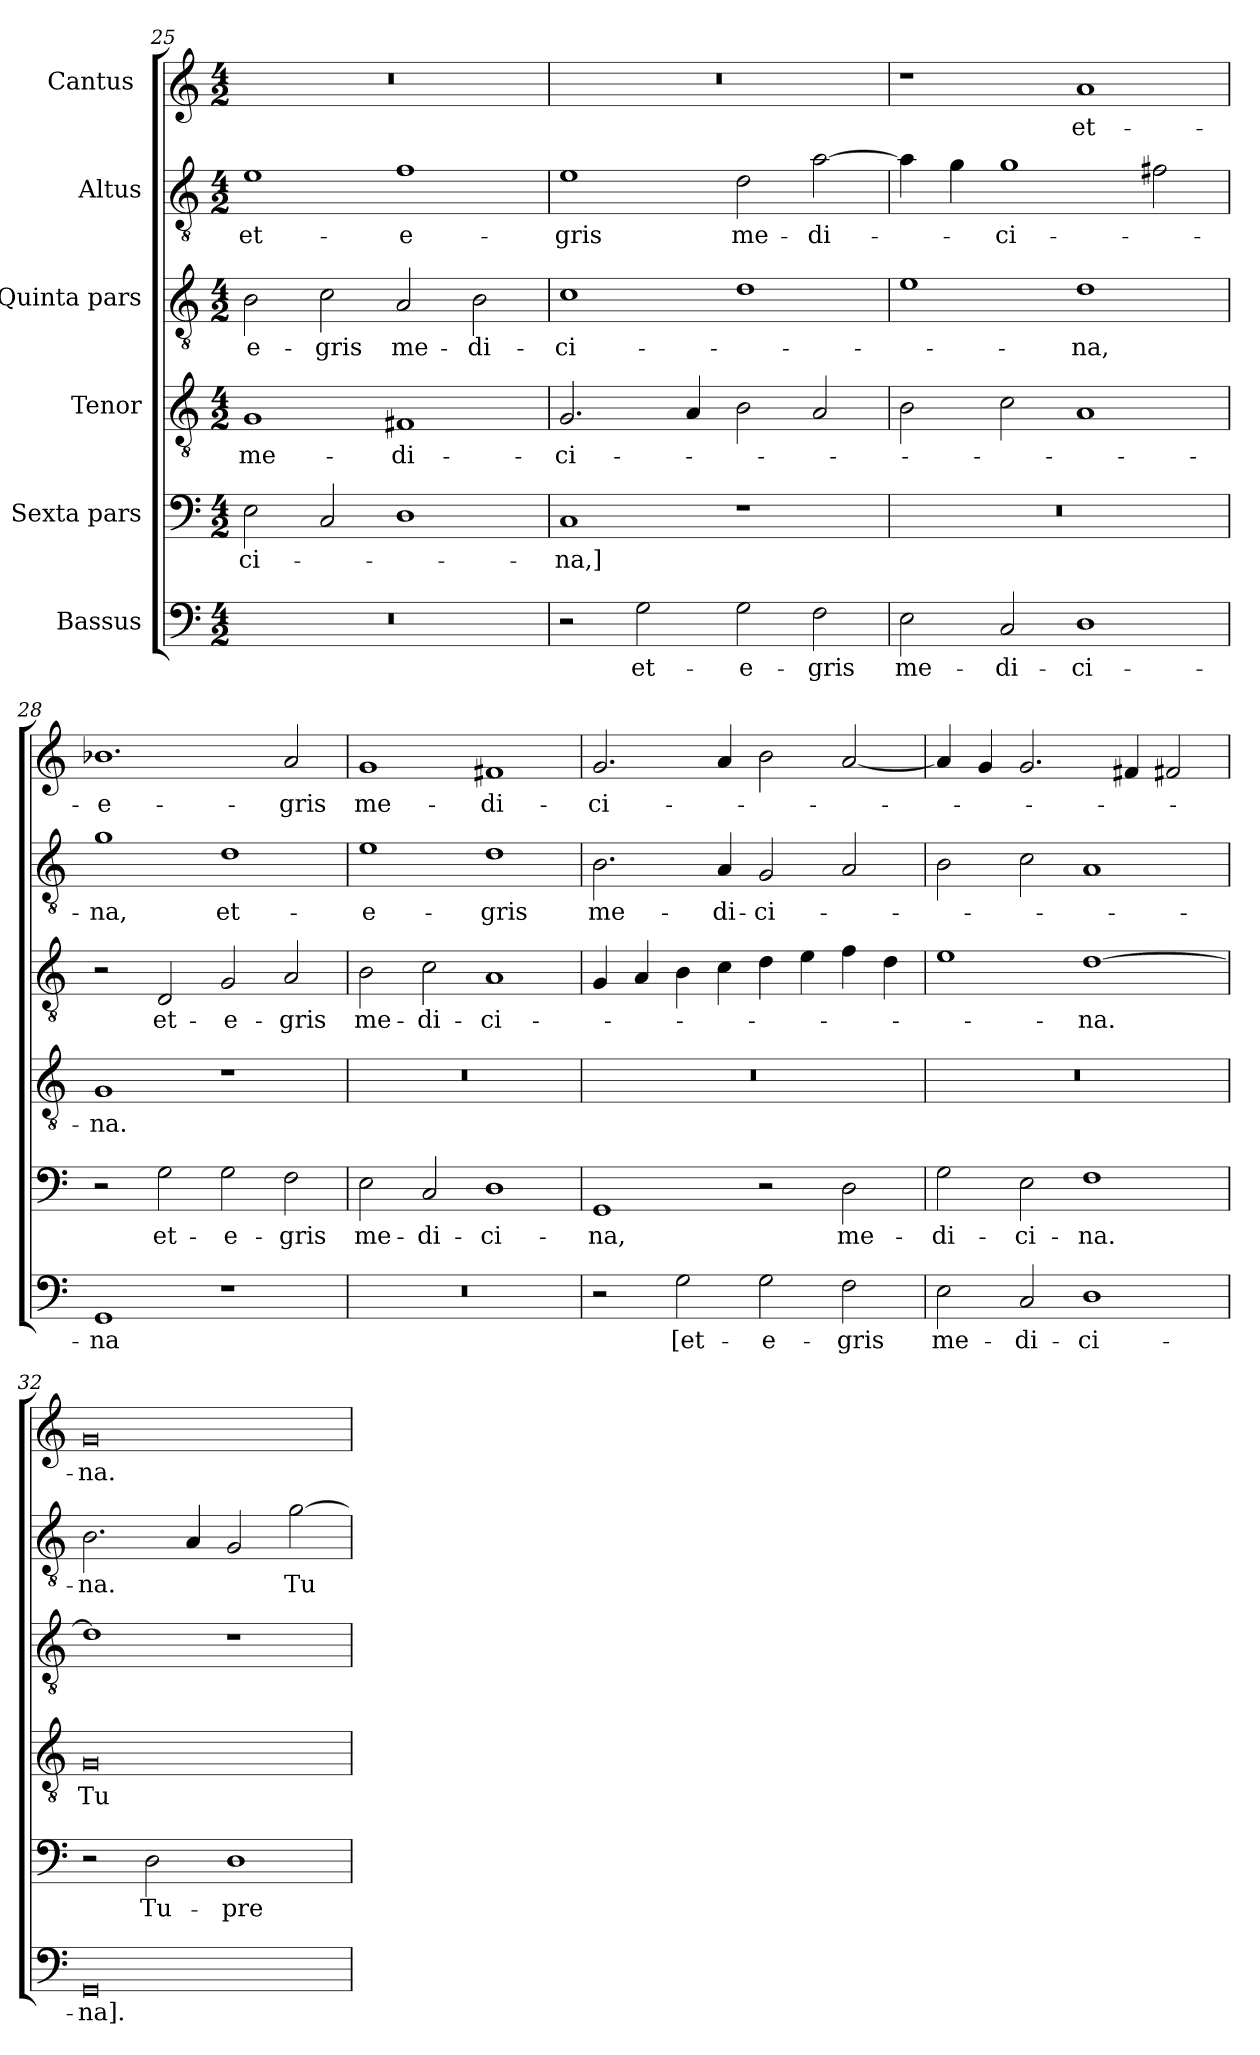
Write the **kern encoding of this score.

**kern	**text	**kern	**text	**kern	**text	**kern	**text	**kern	**text	**kern	**text
*part6	*part6	*part5	*part5	*part4	*part4	*part3	*part3	*part2	*part2	*part1	*part1
*staff6	*staff6	*staff5	*staff5	*staff4	*staff4	*staff3	*staff3	*staff2	*staff2	*staff1	*staff1
*I"Bassus	*	*I"Sexta pars	*	*I"Tenor	*	*I"Quinta pars	*	*I"Altus	*	*I"Cantus 	*
*clefF4	*	*clefF4	*	*clefGv2	*	*clefGv2	*	*clefGv2	*	*clefG2	*
*k[]	*	*k[]	*	*k[]	*	*k[]	*	*k[]	*	*k[]	*
*M4/2	*	*M4/2	*	*M4/2	*	*M4/2	*	*M4/2	*	*M4/2	*
=25	=25	=25	=25	=25	=25	=25	=25	=25	=25	=25	=25
0r	.	2E\	-ci-	1G/	me-	2B\	e-	1e\	et-	0r	.
.	.	2C/	.	.	.	2c\	-gris	.	.	.	.
.	.	1D\	.	1F#X/	-di-	2A/	me-	1f\	e-	.	.
.	.	.	.	.	.	2B\	-di-	.	.	.	.
=26	=26	=26	=26	=26	=26	=26	=26	=26	=26	=26	=26
2r	.	1C/	-na,]	2.G/	-ci-	1c\	-ci-	1e\	-gris	0r	.
2G\	et-	.	.	.	.	.	.	.	.	.	.
.	.	.	.	4A/	.	.	.	.	.	.	.
2G\	e-	1r	.	2B\	.	1d\	.	2d\	me-	.	.
2F\	-gris	.	.	2A/	.	.	.	[2a\	-di-	.	.
=27	=27	=27	=27	=27	=27	=27	=27	=27	=27	=27	=27
2E\	me-	0r	.	2B\	.	1e\	.	4a\]	.	1r	.
.	.	.	.	.	.	.	.	4g\	.	.	.
2C/	-di-	.	.	2c\	.	.	.	1g\	-ci-	.	.
1D\	-ci-	.	.	1A/	.	1d\	-na,	.	.	1a/	et-
.	.	.	.	.	.	.	.	2f#X\	.	.	.
=28	=28	=28	=28	=28	=28	=28	=28	=28	=28	=28	=28
1GG/	-na	2r	.	1G/	-na.	2r	.	1g\	-na,	1.b-X\	e-
.	.	2G\	et-	.	.	2D/	et-	.	.	.	.
1r	.	2G\	e-	1r	.	2G/	e-	1d\	et-	.	.
.	.	2F\	-gris	.	.	2A/	-gris	.	.	2a/	-gris
=29	=29	=29	=29	=29	=29	=29	=29	=29	=29	=29	=29
0r	.	2E\	me-	0r	.	2B\	me-	1e\	e-	1g/	me-
.	.	2C/	-di-	.	.	2c\	-di-	.	.	.	.
.	.	1D\	-ci-	.	.	1A/	-ci-	1d\	-gris	1f#X/	-di-
=30	=30	=30	=30	=30	=30	=30	=30	=30	=30	=30	=30
2r	.	1GG/	-na,	0r	.	4G/	.	2.B\	me-	2.g/	-ci-
.	.	.	.	.	.	4A/	.	.	.	.	.
2G\	[et-	.	.	.	.	4B\	.	.	.	.	.
.	.	.	.	.	.	4c\	.	4A/	-di-	4a/	.
2G\	e-	2r	.	.	.	4d\	.	2G/	-ci-	2b\	.
.	.	.	.	.	.	4e\	.	.	.	.	.
2F\	-gris	2D\	me-	.	.	4f\	.	2A/	.	[2a/	.
.	.	.	.	.	.	4d\	.	.	.	.	.
=31	=31	=31	=31	=31	=31	=31	=31	=31	=31	=31	=31
2E\	me-	2G\	-di-	0r	.	1e\	.	2B\	.	4a/]	.
.	.	.	.	.	.	.	.	.	.	4g/	.
2C/	-di-	2E\	-ci-	.	.	.	.	2c\	.	2.g/	.
1D\	-ci-	1F\	-na.	.	.	[1d\	-na.	1A/	.	.	.
.	.	.	.	.	.	.	.	.	.	4f#X/	.
.	.	.	.	.	.	.	.	.	.	2f#X/	.
=32	=32	=32	=32	=32	=32	=32	=32	=32	=32	=32	=32
0GG/	-na].	2r	.	0G/	Tu-	1d\]	.	2.B\	-na.	0g/	-na.
.	.	2D\	Tu-	.	.	.	.	.	.	.	.
.	.	.	.	.	.	.	.	4A/	.	.	.
.	.	1D\	pre-	.	.	1r	.	2G/	.	.	.
.	.	.	.	.	.	.	.	[2g\	Tu-	.	.
=	=	=	=	=	=	=	=	=	=	=	=
*-	*-	*-	*-	*-	*-	*-	*-	*-	*-	*-	*-
